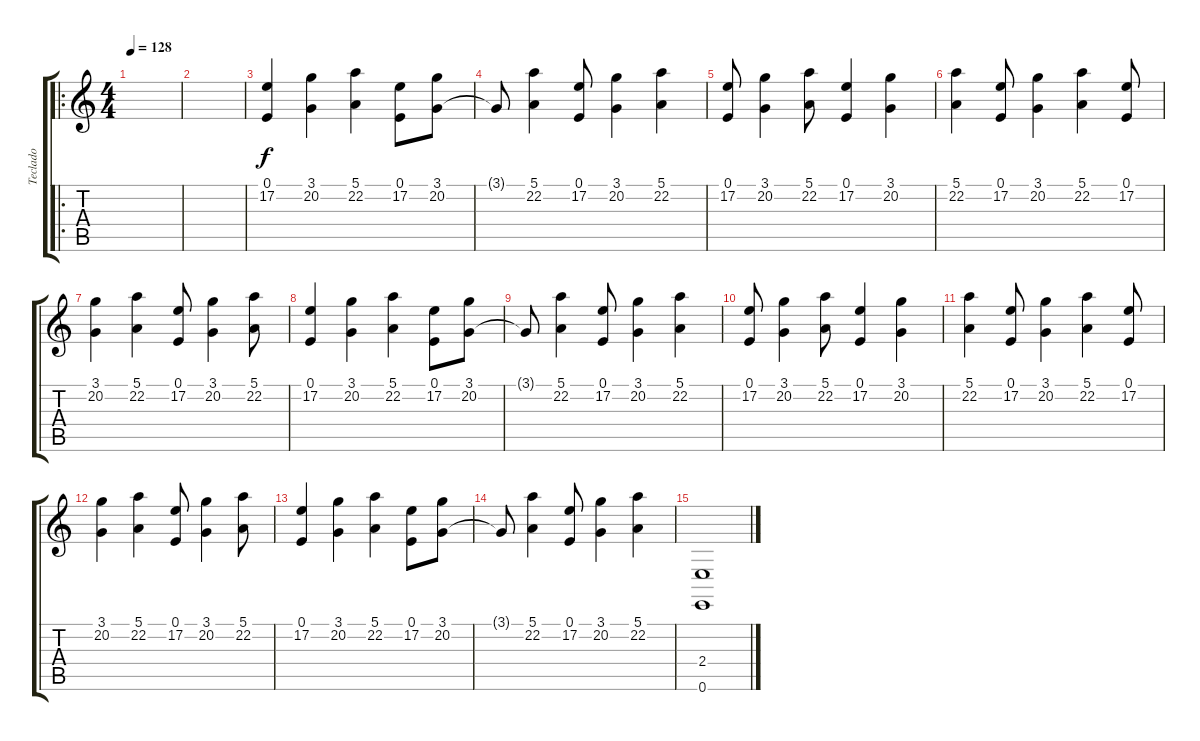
\track ("Teclado" "Teclado") {instrument fx4atmosphere}
\staff {score tabs}
\tuning (E4 B3 G3 D3 A2 E2) {hide}
\ro
\ts (4 4)
\tempo 128
\clef g2
\ks c
|
|
(0.1 17.2).4 (3.1 20.2).4 (5.1 22.2).4 (0.1 17.2).8 (3.1 20.2).8 |
3.1{t}.8 (5.1 22.2).4 (0.1 17.2).8 (3.1 20.2).4 (5.1 22.2).4 |
(0.1 17.2).8 (3.1 20.2).4 (5.1 22.2).8 (0.1 17.2).4 (3.1 20.2).4 |
(5.1 22.2).4 (0.1 17.2).8 (3.1 20.2).4 (5.1 22.2).4 (0.1 17.2).8 |
(3.1 20.2).4 (5.1 22.2).4 (0.1 17.2).8 (3.1 20.2).4 (5.1 22.2).8 |
(0.1 17.2).4 (3.1 20.2).4 (5.1 22.2).4 (0.1 17.2).8 (3.1 20.2).8 |
3.1{t}.8 (5.1 22.2).4 (0.1 17.2).8 (3.1 20.2).4 (5.1 22.2).4 |
(0.1 17.2).8 (3.1 20.2).4 (5.1 22.2).8 (0.1 17.2).4 (3.1 20.2).4 |
(5.1 22.2).4 (0.1 17.2).8 (3.1 20.2).4 (5.1 22.2).4 (0.1 17.2).8 |
(3.1 20.2).4 (5.1 22.2).4 (0.1 17.2).8 (3.1 20.2).4 (5.1 22.2).8 |
(0.1 17.2).4 (3.1 20.2).4 (5.1 22.2).4 (0.1 17.2).8 (3.1 20.2).8 |
3.1{t}.8 (5.1 22.2).4 (0.1 17.2).8 (3.1 20.2).4 (5.1 22.2).4 |
(2.4 0.6).1
